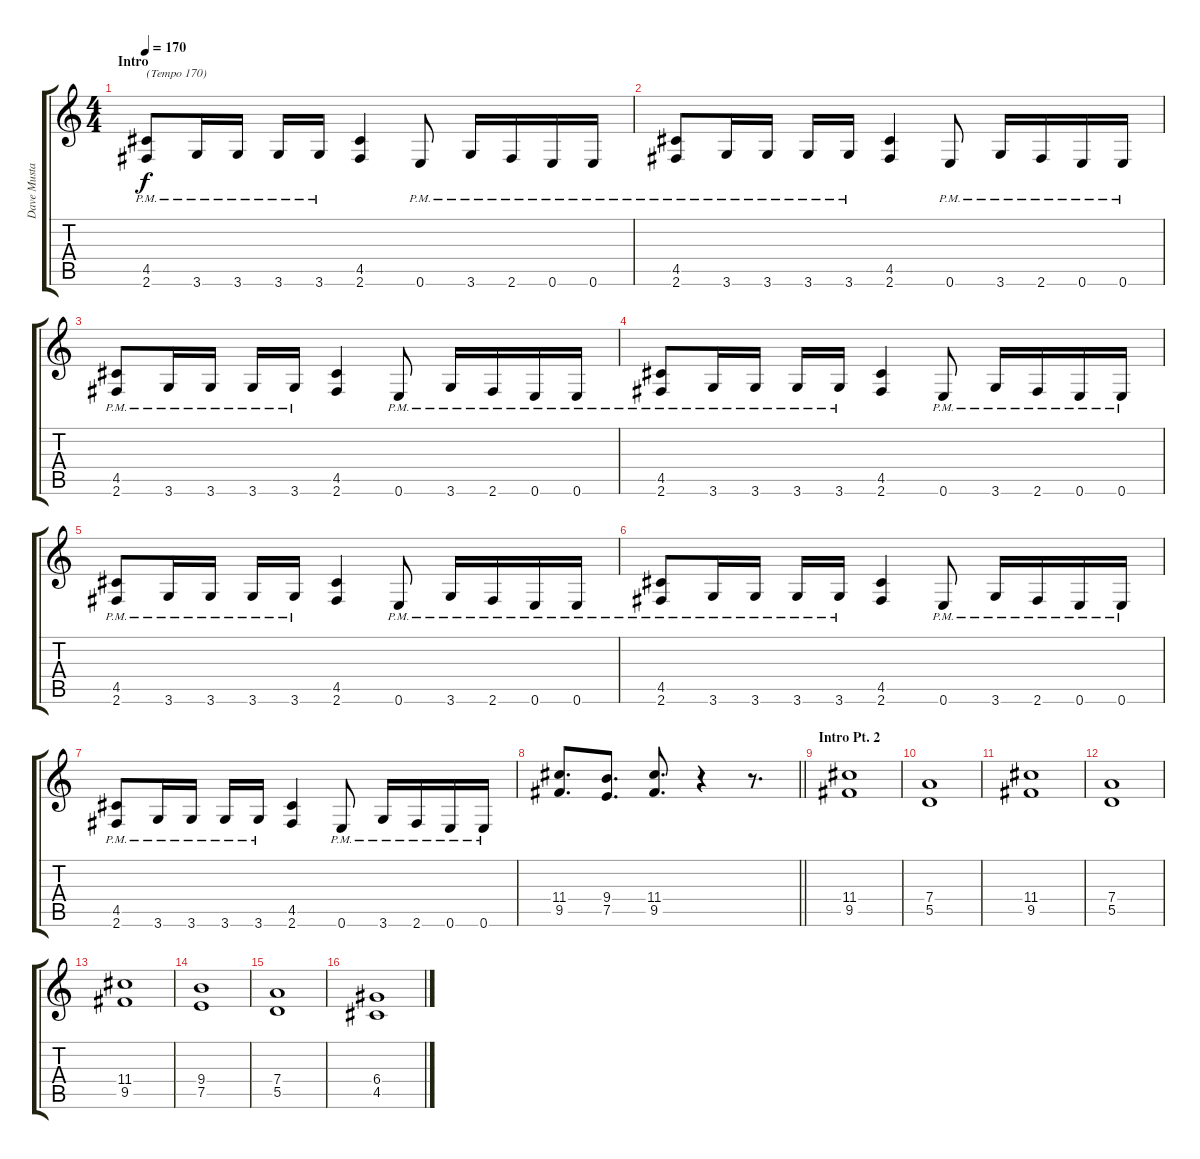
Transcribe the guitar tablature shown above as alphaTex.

\track ("Dave Mustaine" "Dave Musta") {instrument distortionguitar}
\staff {score tabs}
\tuning (E4 B3 G3 D3 A2 E2) {hide}
\ts (4 4)
\section ("" "Intro")
\tempo 170
\clef g2
\ks c
(4.5 2.6{pm}).8{txt "(Tempo 170)" dy f instrument distortionguitar} 3.6{pm}.16 3.6{pm}.16 3.6{pm}.16 3.6{pm}.16 (4.5 2.6).4 0.6{pm}.8 3.6{pm}.16 2.6{pm}.16 0.6{pm}.16 0.6{pm}.16 |
(4.5 2.6{pm}).8 3.6{pm}.16 3.6{pm}.16 3.6{pm}.16 3.6{pm}.16 (4.5 2.6).4 0.6{pm}.8 3.6{pm}.16 2.6{pm}.16 0.6{pm}.16 0.6{pm}.16 |
(4.5 2.6{pm}).8 3.6{pm}.16 3.6{pm}.16 3.6{pm}.16 3.6{pm}.16 (4.5 2.6).4 0.6{pm}.8 3.6{pm}.16 2.6{pm}.16 0.6{pm}.16 0.6{pm}.16 |
(4.5 2.6{pm}).8 3.6{pm}.16 3.6{pm}.16 3.6{pm}.16 3.6{pm}.16 (4.5 2.6).4 0.6{pm}.8 3.6{pm}.16 2.6{pm}.16 0.6{pm}.16 0.6{pm}.16 |
(4.5 2.6{pm}).8 3.6{pm}.16 3.6{pm}.16 3.6{pm}.16 3.6{pm}.16 (4.5 2.6).4 0.6{pm}.8 3.6{pm}.16 2.6{pm}.16 0.6{pm}.16 0.6{pm}.16 |
(4.5 2.6{pm}).8 3.6{pm}.16 3.6{pm}.16 3.6{pm}.16 3.6{pm}.16 (4.5 2.6).4 0.6{pm}.8 3.6{pm}.16 2.6{pm}.16 0.6{pm}.16 0.6{pm}.16 |
(4.5 2.6{pm}).8 3.6{pm}.16 3.6{pm}.16 3.6{pm}.16 3.6{pm}.16 (4.5 2.6).4 0.6{pm}.8 3.6{pm}.16 2.6{pm}.16 0.6{pm}.16 0.6{pm}.16 |
\barLineRight lightlight
(11.4 9.5).8{d} (9.4 7.5).8{d} (11.4 9.5).8{d} r.4 r.8{d} |
\section ("" "Intro Pt. 2")
(11.4 9.5).1 |
(7.4 5.5).1 |
(11.4 9.5).1 |
(7.4 5.5).1 |
(11.4 9.5).1 |
(9.4 7.5).1 |
(7.4 5.5).1 |
(6.4 4.5).1
